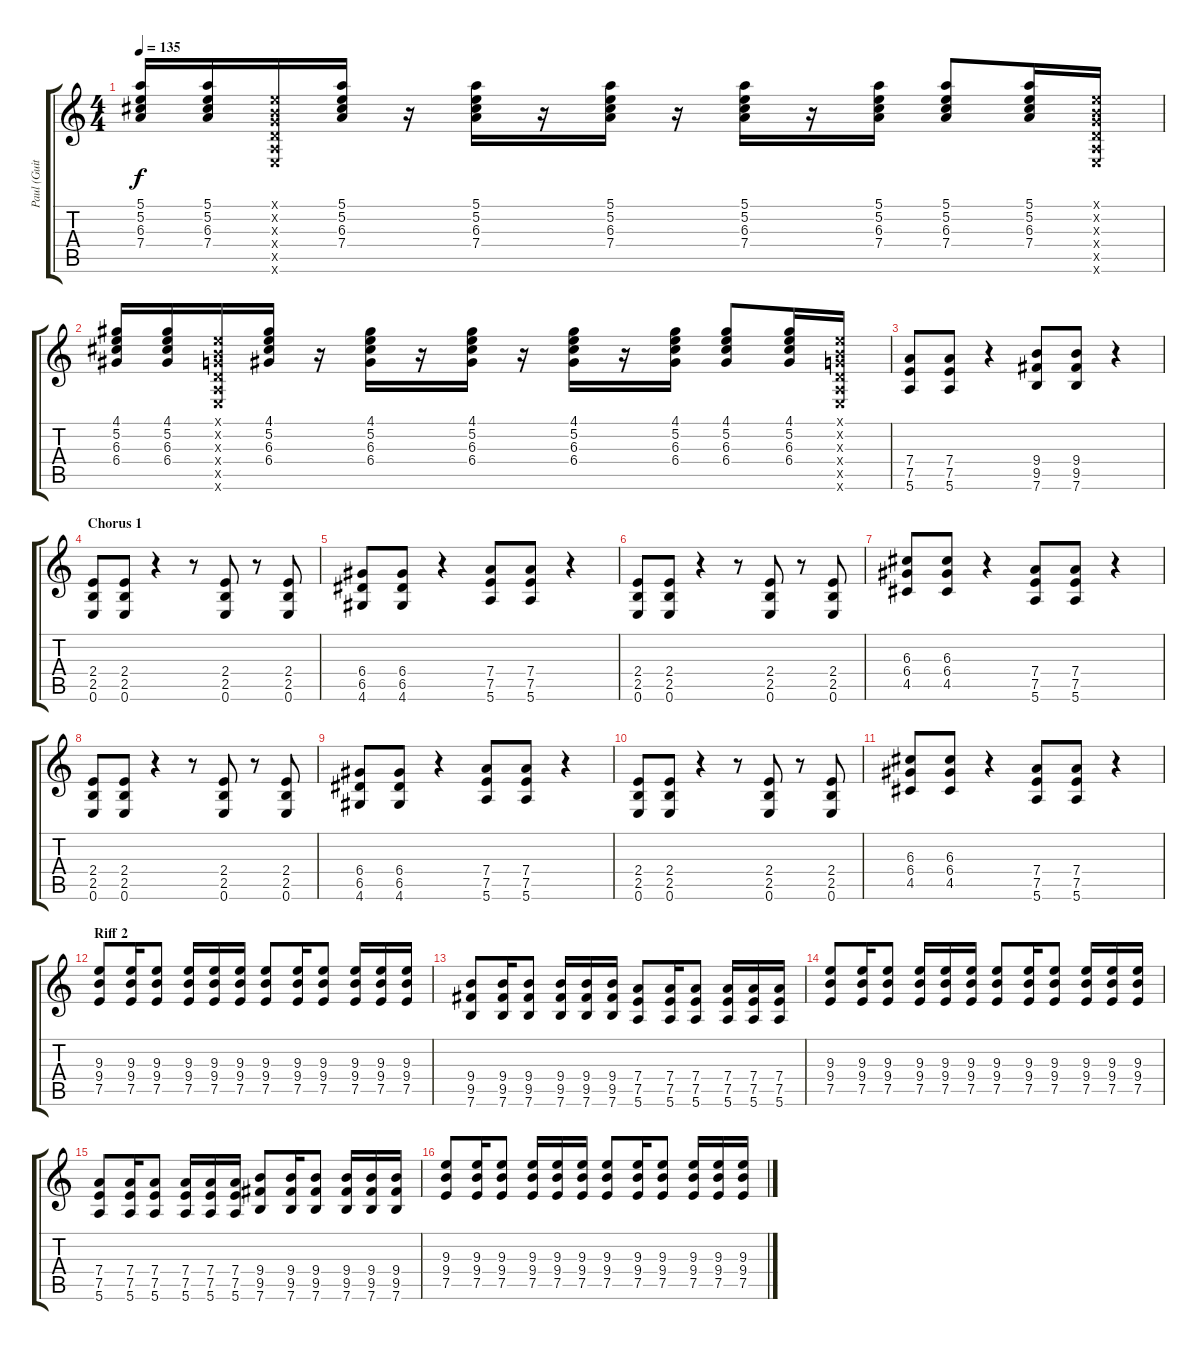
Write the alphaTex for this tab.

\track ("Paul (Guitar)" "Paul (Guit") {instrument distortionguitar}
\staff {score tabs}
\tuning (E4 B3 G3 D3 A2 E2) {hide}
\ts (4 4)
\tempo 135
\clef g2
\ks c
(5.1 5.2 6.3 7.4).16{dy f} (5.1 5.2 6.3 7.4).16 (0.1{x} 0.2{x} 0.3{x} 0.4{x} 0.5{x} 0.6{x}).16 (5.1 5.2 6.3 7.4).16 r.16 (5.1 5.2 6.3 7.4).16 r.16 (5.1 5.2 6.3 7.4).16 r.16 (5.1 5.2 6.3 7.4).16 r.16 (5.1 5.2 6.3 7.4).16 (5.1 5.2 6.3 7.4).8 (5.1 5.2 6.3 7.4).16 (0.1{x} 0.2{x} 0.3{x} 0.4{x} 0.5{x} 0.6{x}).16 |
(4.1 5.2 6.3 6.4).16 (4.1 5.2 6.3 6.4).16 (0.1{x} 0.2{x} 0.3{x} 0.4{x} 0.5{x} 0.6{x}).16 (4.1 5.2 6.3 6.4).16 r.16 (4.1 5.2 6.3 6.4).16 r.16 (4.1 5.2 6.3 6.4).16 r.16 (4.1 5.2 6.3 6.4).16 r.16 (4.1 5.2 6.3 6.4).16 (4.1 5.2 6.3 6.4).8 (4.1 5.2 6.3 6.4).16 (0.1{x} 0.2{x} 0.3{x} 0.4{x} 0.5{x} 0.6{x}).16 |
(7.4 7.5 5.6).8{instrument distortionguitar} (7.4 7.5 5.6).8 r.4 (9.4 9.5 7.6).8 (9.4 9.5 7.6).8 r.4 |
\section ("" "Chorus 1")
(2.4 2.5 0.6).8 (2.4 2.5 0.6).8 r.4 r.8 (2.4 2.5 0.6).8 r.8 (2.4 2.5 0.6).8 |
(6.4 6.5 4.6).8 (6.4 6.5 4.6).8 r.4 (7.4 7.5 5.6).8 (7.4 7.5 5.6).8 r.4 |
(2.4 2.5 0.6).8 (2.4 2.5 0.6).8 r.4 r.8 (2.4 2.5 0.6).8 r.8 (2.4 2.5 0.6).8 |
(6.3 6.4 4.5).8 (6.3 6.4 4.5).8 r.4 (7.4 7.5 5.6).8 (7.4 7.5 5.6).8 r.4 |
(2.4 2.5 0.6).8 (2.4 2.5 0.6).8 r.4 r.8 (2.4 2.5 0.6).8 r.8 (2.4 2.5 0.6).8 |
(6.4 6.5 4.6).8 (6.4 6.5 4.6).8 r.4 (7.4 7.5 5.6).8 (7.4 7.5 5.6).8 r.4 |
(2.4 2.5 0.6).8 (2.4 2.5 0.6).8 r.4 r.8 (2.4 2.5 0.6).8 r.8 (2.4 2.5 0.6).8 |
(6.3 6.4 4.5).8 (6.3 6.4 4.5).8 r.4 (7.4 7.5 5.6).8 (7.4 7.5 5.6).8 r.4 |
\section ("" "Riff 2")
(9.3 9.4 7.5).8 (9.3 9.4 7.5).16 (9.3 9.4 7.5).8 (9.3 9.4 7.5).16 (9.3 9.4 7.5).16 (9.3 9.4 7.5).16 (9.3 9.4 7.5).8 (9.3 9.4 7.5).16 (9.3 9.4 7.5).8 (9.3 9.4 7.5).16 (9.3 9.4 7.5).16 (9.3 9.4 7.5).16 |
(9.4 9.5 7.6).8 (9.4 9.5 7.6).16 (9.4 9.5 7.6).8 (9.4 9.5 7.6).16 (9.4 9.5 7.6).16 (9.4 9.5 7.6).16 (7.4 7.5 5.6).8 (7.4 7.5 5.6).16 (7.4 7.5 5.6).8 (7.4 7.5 5.6).16 (7.4 7.5 5.6).16 (7.4 7.5 5.6).16 |
(9.3 9.4 7.5).8 (9.3 9.4 7.5).16 (9.3 9.4 7.5).8 (9.3 9.4 7.5).16 (9.3 9.4 7.5).16 (9.3 9.4 7.5).16 (9.3 9.4 7.5).8 (9.3 9.4 7.5).16 (9.3 9.4 7.5).8 (9.3 9.4 7.5).16 (9.3 9.4 7.5).16 (9.3 9.4 7.5).16 |
(7.4 7.5 5.6).8 (7.4 7.5 5.6).16 (7.4 7.5 5.6).8 (7.4 7.5 5.6).16 (7.4 7.5 5.6).16 (7.4 7.5 5.6).16 (9.4 9.5 7.6).8 (9.4 9.5 7.6).16 (9.4 9.5 7.6).8 (9.4 9.5 7.6).16 (9.4 9.5 7.6).16 (9.4 9.5 7.6).16 |
(9.3 9.4 7.5).8 (9.3 9.4 7.5).16 (9.3 9.4 7.5).8 (9.3 9.4 7.5).16 (9.3 9.4 7.5).16 (9.3 9.4 7.5).16 (9.3 9.4 7.5).8 (9.3 9.4 7.5).16 (9.3 9.4 7.5).8 (9.3 9.4 7.5).16 (9.3 9.4 7.5).16 (9.3 9.4 7.5).16
